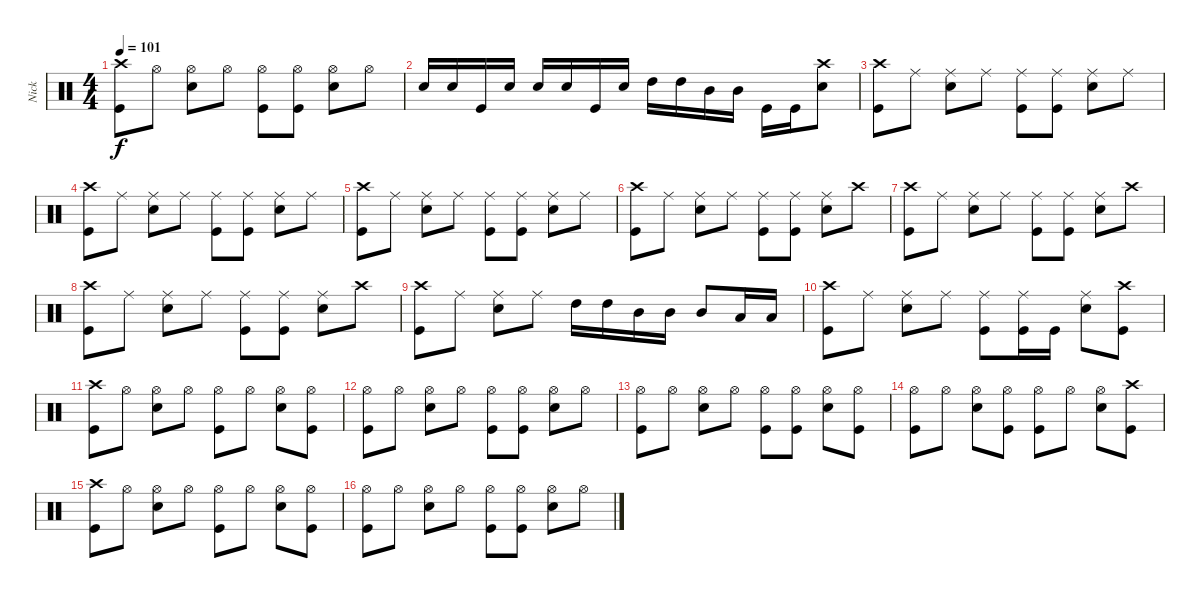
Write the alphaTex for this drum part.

\track ("Nick" "Nick") {instrument percussion}
\staff {score}
\articulation defaults
\ts (4 4)
\tempo 101
\clef neutral
\ks c
("Kick (hit)" "Crash high (hit)").8{dy f} "Hi-Hat (open)".8 ("Hi-Hat (open)" "Snare (hit) 2").8 "Hi-Hat (open)".8 ("Kick (hit)" "Hi-Hat (open)").8 ("Hi-Hat (open)" "Kick (hit)").8 ("Snare (hit) 2" "Hi-Hat (open)").8 "Hi-Hat (open)".8 |
"Snare (hit) 2".16 "Snare (hit) 2".16 "Kick (hit)".16 "Snare (hit) 2".16 "Snare (hit) 2".16 "Snare (hit) 2".16 "Kick (hit)".16 "Snare (hit) 2".16 "High Tom (hit)".16 "High Tom (hit)".16 "Mid Tom (hit)".16 "Mid Tom (hit)".16 "Kick (hit)".16 "Kick (hit)".16 ("Snare (hit) 2" "Crash high (hit)").8 |
("Kick (hit)" "Crash high (hit)").8 "Ride (middle)".8 ("Snare (hit) 2" "Ride (middle)").8 "Ride (middle)".8 ("Kick (hit)" "Ride (middle)").8 ("Kick (hit)" "Ride (middle)").8 ("Snare (hit) 2" "Ride (middle)").8 "Ride (middle)".8 |
("Kick (hit)" "Crash high (hit)").8 "Ride (middle)".8 ("Snare (hit) 2" "Ride (middle)").8 "Ride (middle)".8 ("Kick (hit)" "Ride (middle)").8 ("Kick (hit)" "Ride (middle)").8 ("Snare (hit) 2" "Ride (middle)").8 "Ride (middle)".8 |
("Kick (hit)" "Crash high (hit)").8 "Ride (middle)".8 ("Snare (hit) 2" "Ride (middle)").8 "Ride (middle)".8 ("Kick (hit)" "Ride (middle)").8 ("Kick (hit)" "Ride (middle)").8 ("Snare (hit) 2" "Ride (middle)").8 "Ride (middle)".8 |
("Kick (hit)" "Crash high (hit)").8 "Ride (middle)".8 ("Snare (hit) 2" "Ride (middle)").8 "Ride (middle)".8 ("Kick (hit)" "Ride (middle)").8 ("Kick (hit)" "Ride (middle)").8 ("Snare (hit) 2" "Ride (middle)").8 "Crash high (hit)".8 |
("Kick (hit)" "Crash high (hit)").8 "Ride (middle)".8 ("Snare (hit) 2" "Ride (middle)").8 "Ride (middle)".8 ("Kick (hit)" "Ride (middle)").8 ("Kick (hit)" "Ride (middle)").8 ("Snare (hit) 2" "Ride (middle)").8 "Crash high (hit)".8 |
("Kick (hit)" "Crash high (hit)").8 "Ride (middle)".8 ("Snare (hit) 2" "Ride (middle)").8 "Ride (middle)".8 ("Kick (hit)" "Ride (middle)").8 ("Kick (hit)" "Ride (middle)").8 ("Snare (hit) 2" "Ride (middle)").8 "Crash high (hit)".8 |
("Kick (hit)" "Crash high (hit)").8 "Ride (middle)".8 ("Snare (hit) 2" "Ride (middle)").8 "Ride (middle)".8 "High Tom (hit)".16 "High Tom (hit)".16 "Mid Tom (hit)".16 "Mid Tom (hit)".16 "Mid Tom (hit)".8 "Low Tom (hit)".16 "Low Tom (hit)".16 |
("Kick (hit)" "Crash high (hit)").8 "Ride (middle)".8 ("Snare (hit) 2" "Ride (middle)").8 "Ride (middle)".8 ("Kick (hit)" "Ride (middle)").8 ("Kick (hit)" "Ride (middle)").16 "Kick (hit)".16 ("Snare (hit) 2" "Ride (middle)").8 ("Kick (hit)" "Crash high (hit)").8 |
("Kick (hit)" "Crash high (hit)").8 "Hi-Hat (open)".8 ("Snare (hit) 2" "Hi-Hat (open)").8 "Hi-Hat (open)".8 ("Kick (hit)" "Hi-Hat (open)").8 "Hi-Hat (open)".8 ("Snare (hit) 2" "Hi-Hat (open)").8 ("Kick (hit)" "Hi-Hat (open)").8 |
("Kick (hit)" "Hi-Hat (open)").8 "Hi-Hat (open)".8 ("Snare (hit) 2" "Hi-Hat (open)").8 "Hi-Hat (open)".8 ("Kick (hit)" "Hi-Hat (open)").8 ("Hi-Hat (open)" "Kick (hit)").8 ("Snare (hit) 2" "Hi-Hat (open)").8 "Hi-Hat (open)".8 |
("Kick (hit)" "Hi-Hat (open)").8 "Hi-Hat (open)".8 ("Snare (hit) 2" "Hi-Hat (open)").8 "Hi-Hat (open)".8 ("Kick (hit)" "Hi-Hat (open)").8 ("Hi-Hat (open)" "Kick (hit)").8 ("Snare (hit) 2" "Hi-Hat (open)").8 ("Kick (hit)" "Hi-Hat (open)").8 |
("Kick (hit)" "Hi-Hat (open)").8 "Hi-Hat (open)".8 ("Snare (hit) 2" "Hi-Hat (open)").8 ("Hi-Hat (open)" "Kick (hit)").8 ("Kick (hit)" "Hi-Hat (open)").8 "Hi-Hat (open)".8 ("Snare (hit) 2" "Hi-Hat (open)").8 ("Kick (hit)" "Crash high (hit)").8 |
("Kick (hit)" "Crash high (hit)").8 "Hi-Hat (open)".8 ("Snare (hit) 2" "Hi-Hat (open)").8 "Hi-Hat (open)".8 ("Kick (hit)" "Hi-Hat (open)").8 "Hi-Hat (open)".8 ("Snare (hit) 2" "Hi-Hat (open)").8 ("Kick (hit)" "Hi-Hat (open)").8 |
("Kick (hit)" "Hi-Hat (open)").8 "Hi-Hat (open)".8 ("Snare (hit) 2" "Hi-Hat (open)").8 "Hi-Hat (open)".8 ("Kick (hit)" "Hi-Hat (open)").8 ("Hi-Hat (open)" "Kick (hit)").8 ("Snare (hit) 2" "Hi-Hat (open)").8 "Hi-Hat (open)".8
